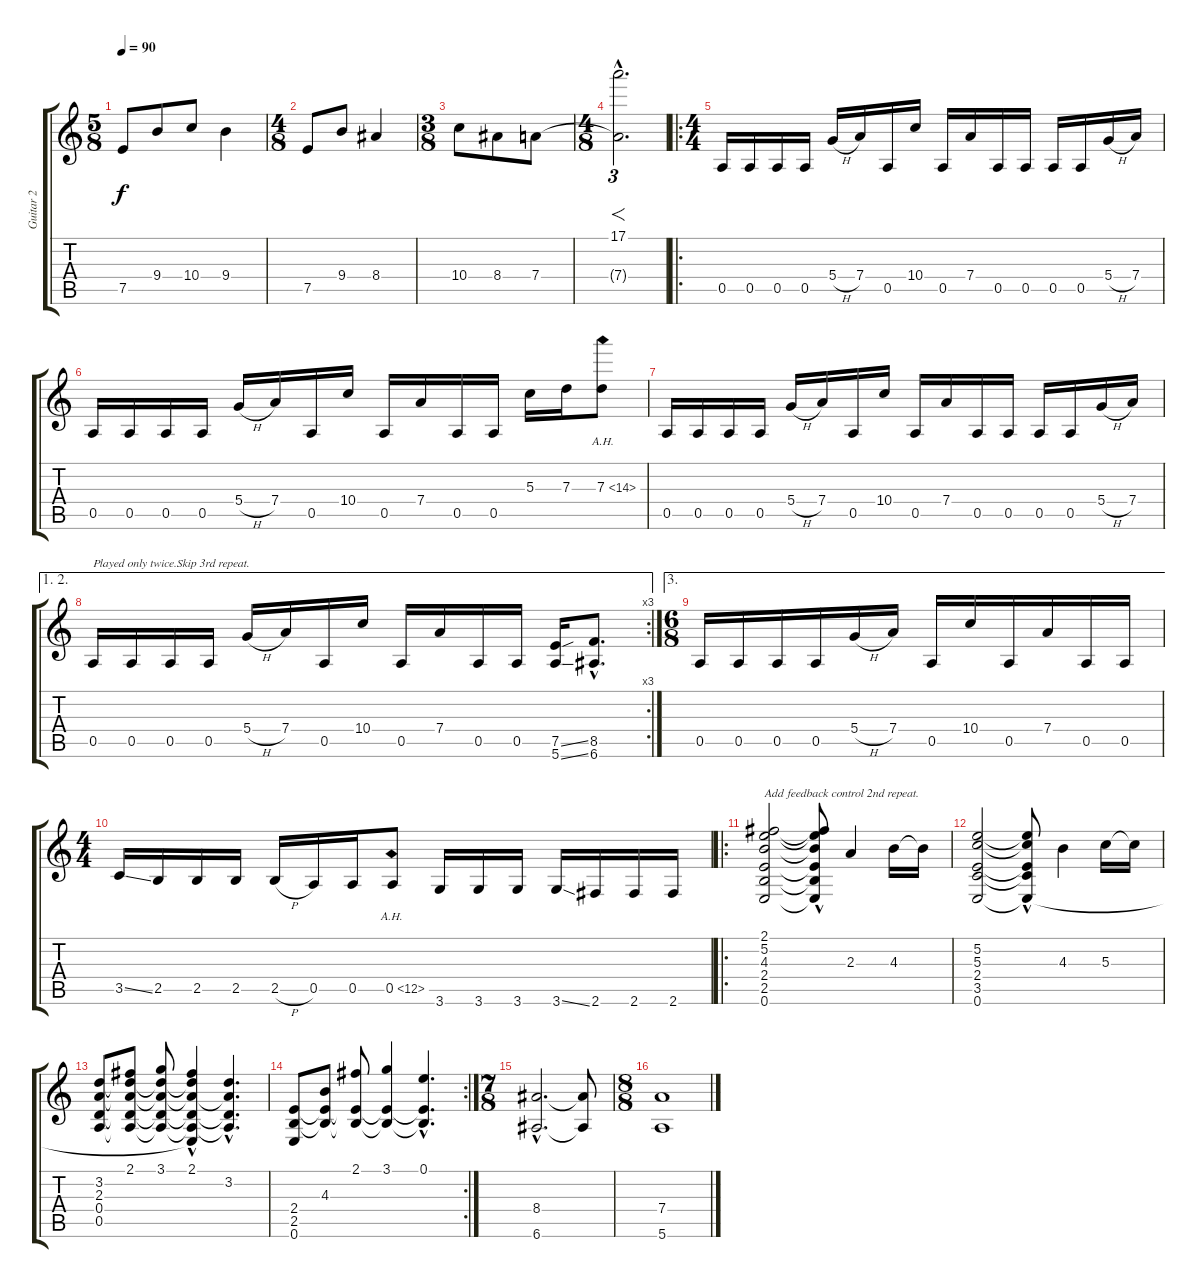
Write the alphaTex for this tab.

\track ("Guitar 2" "Guitar 2") {instrument distortionguitar}
\staff {score tabs}
\tuning (E4 B3 G3 D3 A2 E2) {hide}
\ts (5 8)
\tempo 90
\clef g2
\ks c
7.5.8{dy f instrument distortionguitar} 9.4.8 10.4.8 9.4.4 |
\ts (4 8)
7.5.8 9.4.8 8.4.4 |
\ts (3 8)
10.4.8 8.4.8 7.4.8 |
\ts (4 8)
(17.1{hac} 7.4{hac t}).2{f d tu (3 2)} |
\ro
\ts (4 4)
0.5.16 0.5.16 0.5.16 0.5.16 5.4{h}.16 7.4.16 0.5.16 10.4.16 0.5.16 7.4.16 0.5.16 0.5.16 0.5.16 0.5.16 5.4{h}.16 7.4.16 |
0.5.16 0.5.16 0.5.16 0.5.16 5.4{h}.16 7.4.16 0.5.16 10.4.16 0.5.16 7.4.16 0.5.16 0.5.16 5.3.16 7.3.16 7.3{ah 7}.8 |
0.5.16 0.5.16 0.5.16 0.5.16 5.4{h}.16 7.4.16 0.5.16 10.4.16 0.5.16 7.4.16 0.5.16 0.5.16 0.5.16 0.5.16 5.4{h}.16 7.4.16 |
\ae (1 2)
\rc 3
0.5.16{txt "Played only twice.Skip 3rd repeat."} 0.5.16 0.5.16 0.5.16 5.4{h}.16 7.4.16 0.5.16 10.4.16 0.5.16 7.4.16 0.5.16 0.5.16 (7.5{ss} 5.6{ss}).16 (8.5{hac} 6.6{hac}).8{d} |
\ae 3
\ts (6 8)
0.5.16 0.5.16 0.5.16 0.5.16 5.4{h}.16 7.4.16 0.5.16 10.4.16 0.5.16 7.4.16 0.5.16 0.5.16 |
\ts (4 4)
\section ("" "")
3.5{ss}.16 2.5.16 2.5.16 2.5.16 2.5{h}.16 0.5.16 0.5.16 0.5{ah 12}.8 3.6.16 3.6.16 3.6.16 3.6{ss}.16 2.6.16 2.6.16 2.6.16 |
\ro
(2.1 5.2 4.3 2.4 2.5 0.6).2{txt "Add feedback control 2nd repeat."} (2.1{t} 5.2{t} 4.3{t} 2.4{t} 2.5{hac t} 0.6{t}).8 2.3.4 4.3.16 4.3{t}.16 |
(5.2 5.3 2.4 3.5 0.6).2 (5.2{t} 5.3{t} 2.4{t} 3.5{hac t} 0.6{t}).8 4.3.4 5.3.16 5.3{t}.16 |
(3.2 2.3 0.4 0.5).8 (2.1 3.2{t} 2.3{t} 0.4{t} 0.5{t}).8 (3.1 3.2{t} 2.3{t} 0.4{t} 0.5{t}).8 (2.1{hac} 3.2{t} 2.3{t} 0.4{t} 0.5{t} 0.6{t}).4 (3.2{hac} 2.3{hac t} 0.4{hac t} 0.5{hac t}).4{d} |
\rc 2
(2.4 2.5 0.6).8 (4.3 2.4{t} 2.5{t}).8 (2.1 2.4{t} 2.5{t}).8 (3.1 2.4{t} 2.5{t}).4 (0.1{hac} 2.4{hac t} 2.5{hac t}).4{d} |
\ts (7 8)
(8.4{hac} 6.6{hac}).2{d} (8.4{t} 6.6{t}).8 |
\ts (8 8)
(7.4 5.6).1
